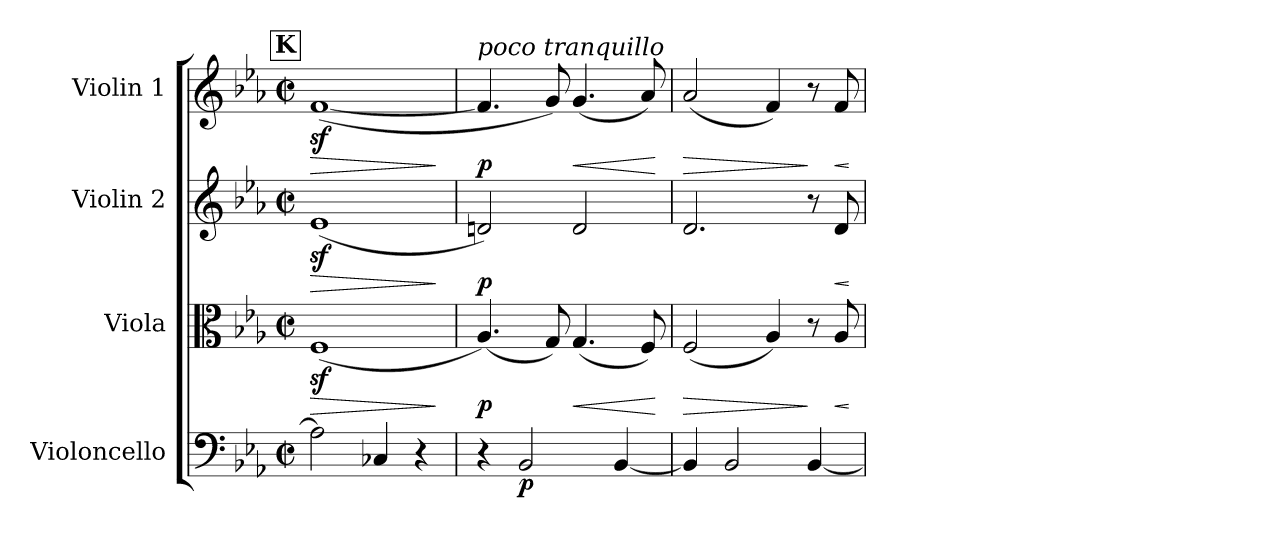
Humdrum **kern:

**kern	**dynam	**kern	**dynam	**kern	**dynam	**kern	**dynam
*part4	*part4	*part3	*part3	*part2	*part2	*part1	*part1
*staff4	*staff4	*staff3	*staff3	*staff2	*staff2	*staff1	*staff1
*I"Violoncello	*	*I"Viola	*	*I"Violin 2	*	*I"Violin 1	*
*I'Vc	*	*I'Vla	*	*I'Vln	*	*I'Vln	*
*clefF4	*	*clefC3	*	*clefG2	*	*clefG2	*
*k[b-e-a-]	*	*k[b-e-a-]	*	*k[b-e-a-]	*	*k[b-e-a-]	*
*M2/2	*	*M2/2	*	*M2/2	*	*M2/2	*
*met(c|)	*	*met(c|)	*	*met(c|)	*	*met(c|)	*
!!LO:REH:place=s1:a:B:cj:fs=14:t=K
=70	=70	=70	=70	=70	=70	=70	=70
!	!	!	!LO:HP:b	!	!LO:HP:b	!	!LO:HP:b
2A-\]	.	(1Fz<	>	(1e-z<	>	(<[1fz<	>
4C-X/	.	.	.	.	.	.	.
4r	.	.	.	.	.	.	.
.	.	.	]	.	]	.	]
!!LO:LB:g=z
=71	=71	=71	=71	=71	=71	=71	=71
!	!	!	!	!	!	!LO:TX:a:i:t=poco tranquillo	!
!	!	!	!LO:DY:b	!	!LO:DY:b	!	!LO:DY:b
4r	.	(4.A-/)	p	2dn/)	p	4.f/]	p
!	!LO:DY:b	!	!	!	!	!	!
2BB-/	p	.	.	.	.	.	.
.	.	8G/)	.	.	.	8g/)	.
!	!	!	!LO:HP:b	!	!	!	!LO:HP:b
.	.	(4.G/	<	2d/	.	(4.g/	<
[4BB-/	.	.	.	.	.	.	.
.	.	8F/)	.	.	.	8a-/)	.
.	.	.	[	.	.	.	[
=72	=72	=72	=72	=72	=72	=72	=72
!	!	!	!LO:HP:b	!	!	!	!LO:HP:b
4BB-/]	.	(2F/	>	2.d/	.	(2a-/	>
2BB-/	.	.	.	.	.	.	.
.	.	4A-/)	.	.	.	4f/)	.
[4BB-/	.	8r	]	8r	.	8r	]
!	!	!	!LO:HP:b	!	!LO:HP:b	!	!LO:HP:b
.	.	8A-/	<	8d/	<	8f/	<
.	.	.	[	.	[	.	[
=	=	=	=	=	=	=	=
*-	*-	*-	*-	*-	*-	*-	*-
